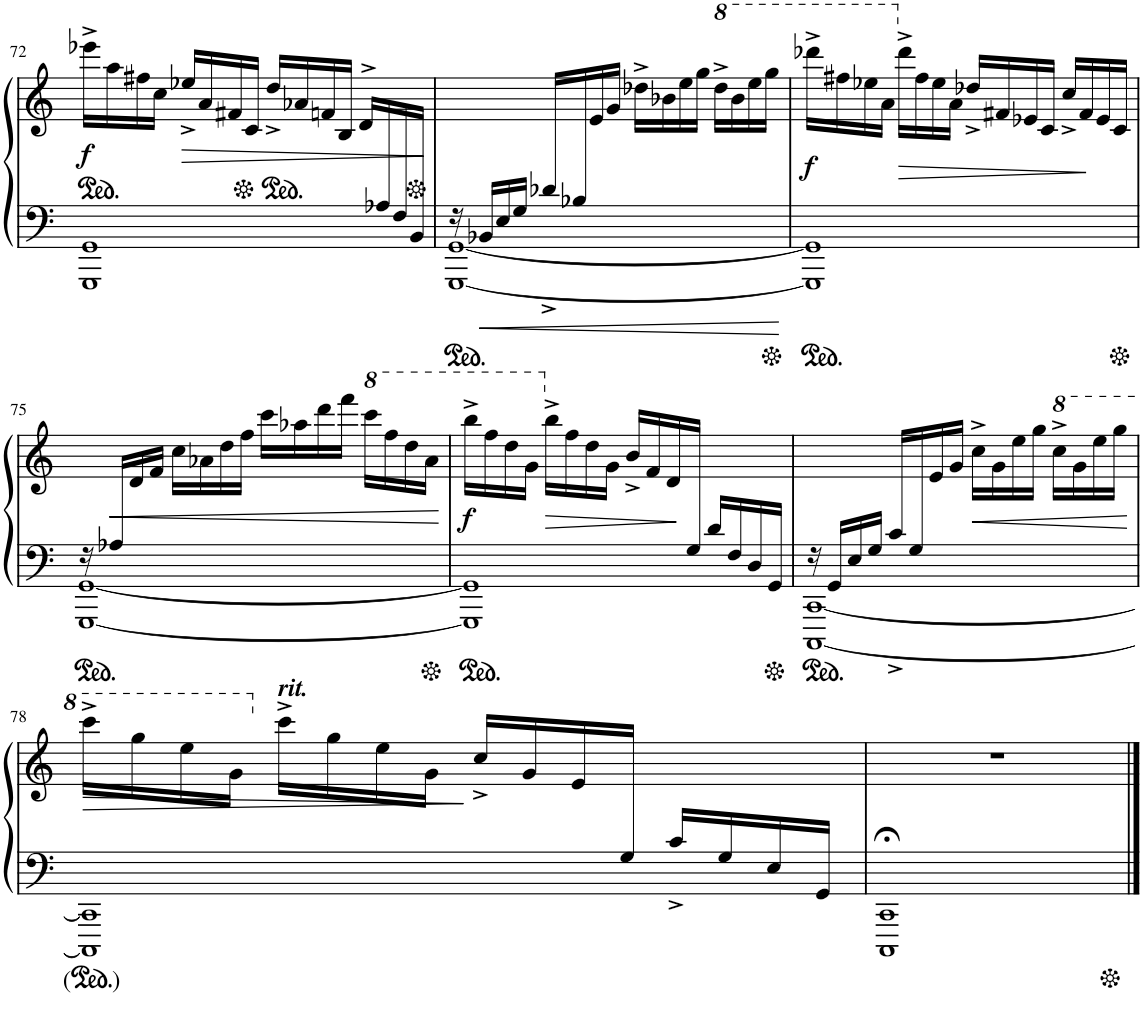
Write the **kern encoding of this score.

**kern	**kern	**dynam
*part1	*part1	*part1
*staff2	*staff1	*staff1/2
*I"피아노	*	*
!!LO:PB:g=z
*clefF4	*clefG2	*
*k[]	*k[]	*
*M4/4	*M4/4	*
=72	=72	=72
*^	*	*
*	*	*ped	*
*	*	*^	*
!	!	!	!	!LO:DY:b
2.ryy	1GGG 1GG	16eee-X^\LL	2.ryy	f
.	.	16aa\	.	.
.	.	16ff#X\	.	.
.	.	16cc\JJ	.	.
!	!	!	!	!LO:HP:b
.	.	16ee-X^/LL	.	>
.	.	16a/	.	.
.	.	16f#X/	.	.
.	.	16c/JJ	.	.
*	*	*Xped	*	*
*	*	*ped	*	*
.	.	16dd^/LL	.	.
.	.	16a-X/	.	.
.	.	16fn/	.	.
.	.	16B/JJ	.	.
16ryy	.	16ryy	16d^/LL	.
16A-X/	.	16ryy	8.ryy	.
16F/	.	16ryy	.	.
16BB/JJ	.	16ryy	.	.
*v	*v	*	*	*
*	*v	*v	*
.	.	]
=73	=73	=73
*^	*	*
*	*^	*	*
*	*	*	*Xped	*
4ryy	16r	[1GGG^ [1GG^	4ryy	.
.	16BB-X/LL	.	.	.
.	16E/	.	.	.
.	16G/JJ	.	.	.
16d-X^/LL	4ryy	.	8ryy	.
16B-X/	.	.	.	.
2ryy	.	.	16e/	.
.	.	.	16g/JJ	.
.	2ryy	.	16dd-X^\LL	.
.	.	.	16b-X\	.
.	.	.	16ee\	.
.	.	.	16gg\JJ	.
*	*	*	*8va	*
.	.	.	16ddd-^\LL	.
.	.	.	16bb-\	.
8ryy	.	.	16eee\	.
.	.	.	16ggg\JJ	.
*	*v	*v	*	*
=74	=74	=74	=74
!	!	!	!LO:DY:b
2.ryy	1GGG] 1GG]	16dddd-X^\LL	f
.	.	16fff#X\	.
.	.	16eee-X\	.
.	.	16aa\JJ	.
*	*	*X8va	*
!	!	!	!LO:HP:b
.	.	16ddd-^\LL	>
.	.	16ff#\	.
.	.	16ee-\	.
.	.	16a\JJ	.
.	.	16dd-X^/LL	.
.	.	16f#X/	.
.	.	16e-X/	.
.	.	16c/JJ	.
16ryy	.	16cc^/LL	.
16ryy	.	16f#/	.
16ryy	.	16e-/	]
16ryy	.	16c/JJ	.
!!LO:LB:g=z
=75	=75	=75	=75
*	*	*^	*
16r	[1GGG^ [1GG^	4ryy	8ryy	.
16A-X/LL	.	.	.	.
8ryy	.	.	16d/	.
.	.	.	16f/JJ	.
4ryy	.	16cc\LL	2.ryy	.
.	.	16a-X\	.	.
.	.	16dd\	.	.
.	.	16ff\JJ	.	.
2ryy	.	16ccc\LL	.	.
.	.	16aa-X\	.	.
.	.	16ddd\	.	.
.	.	16fff\JJ	.	.
*	*	*8va	*	*
.	.	16cccc\LL	.	.
.	.	16fff\	.	.
.	.	16ddd\	.	.
.	.	16aa-\JJ	.	.
*	*	*v	*v	*
=76	=76	=76	=76
*	*^	*	*
!	!	!	!	!LO:DY:b
8.ryy	2.ryy	1GGG] 1GG]	16bbb^\LL	f
.	.	.	16fff\	.
.	.	.	16ddd\	.
.	.	.	16gg\JJ	.
*	*	*	*X8va	*
!	!	!	!	!LO:HP:b
.	.	.	16bb^\LL	>
.	.	.	16ff\	.
.	.	.	16dd\	.
.	.	.	16g\JJ	.
.	.	.	16b^/LL	.
.	.	.	16f/	.
.	.	.	16d/	.
16G/JJ	.	.	4ryy	]
16d/LL	16ryy	.	.	.
16F/	16ryy	.	.	.
16D/	16ryy	.	.	.
16GG/JJ	16ryy	.	16ryy	.
=77	=77	=77	=77	=77
4ryy	16r	[1CCC [1CC	4ryy	.
.	16GG/LL	.	.	.
.	16E/	.	.	.
.	16G/JJ	.	.	.
16c^/LL	4ryy	.	8ryy	.
16G/	.	.	.	.
2ryy	.	.	16e/	.
.	.	.	16g/JJ	.
!	!	!	!	!LO:HP:b
.	2ryy	.	16cc^\LL	<
.	.	.	16g\	.
.	.	.	16ee\	.
.	.	.	16gg\JJ	.
*	*	*	*8va	*
.	.	.	16ccc^\LL	.
.	.	.	16gg\	.
8ryy	.	.	16eee\	.
.	.	.	16ggg\JJ	.
*v	*v	*v	*	*
.	.	[
!!LO:LB:g=z
=78	=78	=78
*^	*	*
*	*^	*	*
!	!	!	!	!LO:HP:b
8.ryy	2.ryy	1CCC] 1CC]	16cccc^\LL	>
.	.	.	16ggg\	.
.	.	.	16eee\	.
.	.	.	16gg\JJ	.
*	*	*	*X8va	*
!	!	!	!LO:TX:a:Bi:t=rit.	!
.	.	.	16ccc^\LL	.
.	.	.	16gg\	.
.	.	.	16ee\	.
.	.	.	16g\JJ	.
.	.	.	16cc^/LL	]
.	.	.	16g/	.
.	.	.	16e/	.
16G/JJ	.	.	16ryy	.
16c^/LL	16ryy	.	4ryy	.
16G/	16ryy	.	.	.
16E/	16ryy	.	.	.
16GG/JJ	16ryy	.	.	.
*	*v	*v	*	*
=79	=79	=79	=79
!LO:N:n=2:head=open	!	!	!
*v	*v	*	*
1CCC;< 1CC;<	1r	.
==	==	==
*-	*-	*-
